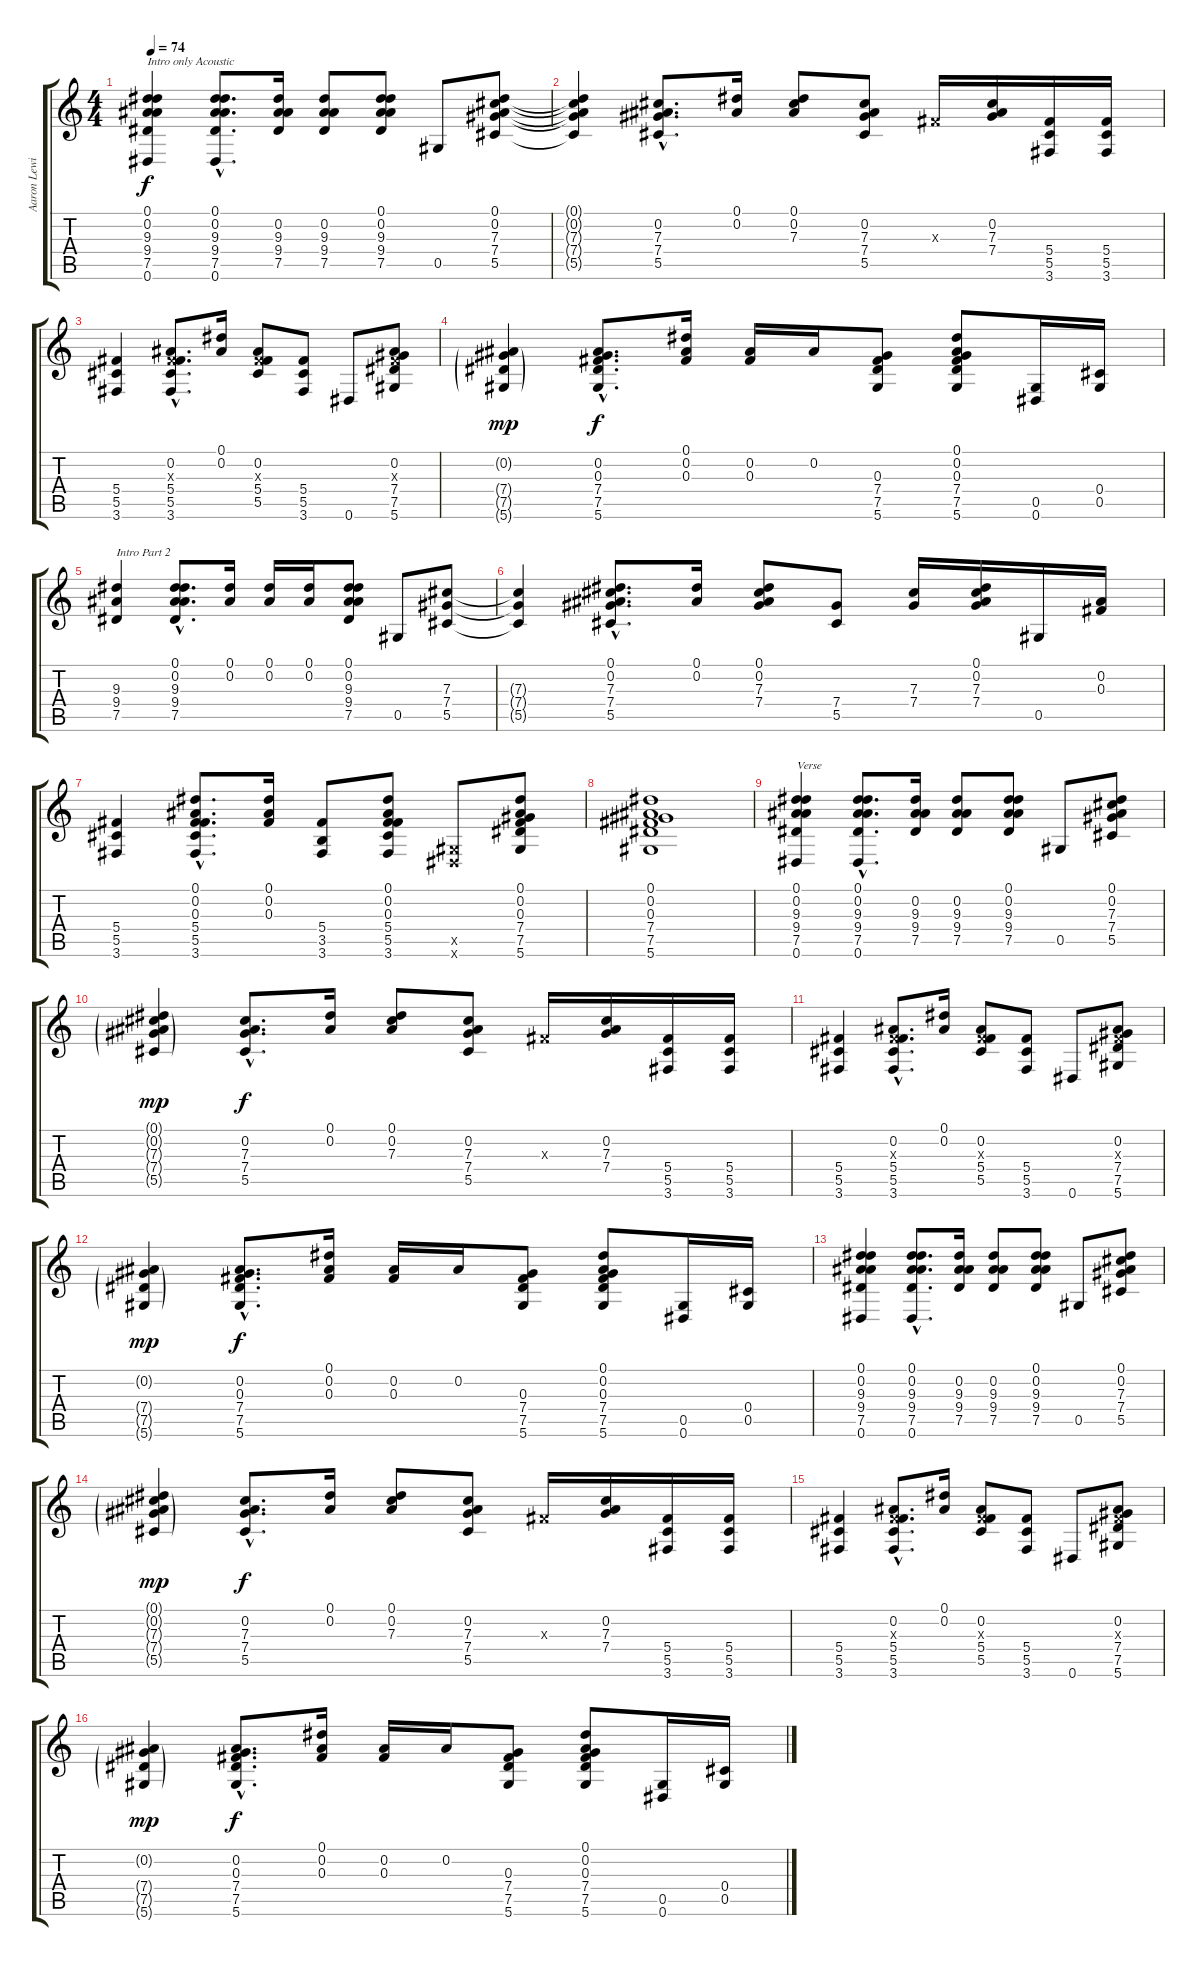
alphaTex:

\track ("Aaron Lewis" "Aaron Lewi") {instrument acousticguitarnylon}
\staff {score tabs}
\tuning (Eb4 Bb3 Gb3 Db3 Ab2 Eb2) {hide}
\ts (4 4)
\tempo 74
\clef g2
\ks c
(0.1 0.2 9.3 9.4 7.5 0.6).4{txt "Intro only Acoustic" dy f instrument acousticguitarnylon} (0.1{hac} 0.2{hac} 9.3{hac} 9.4{hac} 7.5{hac} 0.6{hac}).8{d} (0.2 9.3 9.4 7.5).16 (0.2 9.3 9.4 7.5).8 (0.1 0.2 9.3 9.4 7.5).8 0.5.8 (0.1 0.2 7.3 7.4 5.5).8 |
(0.1{t} 0.2{t} 7.3{t} 7.4{t} 5.5{t}).4 (0.2{hac} 7.3{hac} 7.4{hac} 5.5{hac}).8{d} (0.1 0.2).16 (0.1 0.2 7.3).8 (0.2 7.3 7.4 5.5).8 0.3{x}.16 (0.2 7.3 7.4).16 (5.4 5.5 3.6).16 (5.4 5.5 3.6).16 |
(5.4 5.5 3.6).4 (0.2{hac} 0.3{hac x} 5.4{hac} 5.5{hac} 3.6{hac}).8{d} (0.1 0.2).16 (0.2 0.3{x} 5.4 5.5).8 (5.4 5.5 3.6).8 0.6.8 (0.2 0.3{x} 7.4 7.5 5.6).8 |
(0.2{g} 7.4{g} 7.5{g} 5.6{g}).4{dy mp} (0.2{hac} 0.3{hac} 7.4{hac} 7.5{hac} 5.6{hac}).8{d dy f} (0.1 0.2 0.3).16 (0.2 0.3).16 0.2.16 (0.3 7.4 7.5 5.6).8 (0.1 0.2 0.3 7.4 7.5 5.6).8 (0.5 0.6).16 (0.4 0.5).16 |
(9.3 9.4 7.5).4{txt "Intro Part 2 "} (0.1{hac} 0.2{hac} 9.3{hac} 9.4{hac} 7.5{hac}).8{d} (0.1 0.2).16 (0.1 0.2).16 (0.1 0.2).16 (0.1 0.2 9.3 9.4 7.5).8 0.5.8 (7.3 7.4 5.5).8 |
(7.3{t} 7.4{t} 5.5{t}).4 (0.1{hac} 0.2{hac} 7.3{hac} 7.4{hac} 5.5{hac}).8{d} (0.1 0.2).16 (0.1 0.2 7.3 7.4).8 (7.4 5.5).8 (7.3 7.4).16 (0.1 0.2 7.3 7.4).16 0.5.16 (0.2 0.3).16 |
(5.4 5.5 3.6).4 (0.1{hac} 0.2{hac} 0.3{hac} 5.4{hac} 5.5{hac} 3.6{hac}).8{d} (0.1 0.2 0.3).16 (5.4 3.5 3.6).8 (0.1 0.2 0.3 5.4 5.5 3.6).8 (0.5{x} 0.6{x}).8 (0.1 0.2 0.3 7.4 7.5 5.6).8 |
(0.1 0.2 0.3 7.4 7.5 5.6).1 |
(0.1 0.2 9.3 9.4 7.5 0.6).4{txt "Verse"} (0.1{hac} 0.2{hac} 9.3{hac} 9.4{hac} 7.5{hac} 0.6{hac}).8{d} (0.2 9.3 9.4 7.5).16 (0.2 9.3 9.4 7.5).8 (0.1 0.2 9.3 9.4 7.5).8 0.5.8 (0.1 0.2 7.3 7.4 5.5).8 |
(0.1{g} 0.2{g} 7.3{g} 7.4{g} 5.5{g}).4{dy mp} (0.2{hac} 7.3{hac} 7.4{hac} 5.5{hac}).8{d dy f} (0.1 0.2).16 (0.1 0.2 7.3).8 (0.2 7.3 7.4 5.5).8 0.3{x}.16 (0.2 7.3 7.4).16 (5.4 5.5 3.6).16 (5.4 5.5 3.6).16 |
(5.4 5.5 3.6).4 (0.2{hac} 0.3{hac x} 5.4{hac} 5.5{hac} 3.6{hac}).8{d} (0.1 0.2).16 (0.2 0.3{x} 5.4 5.5).8 (5.4 5.5 3.6).8 0.6.8 (0.2 0.3{x} 7.4 7.5 5.6).8 |
(0.2{g} 7.4{g} 7.5{g} 5.6{g}).4{dy mp} (0.2{hac} 0.3{hac} 7.4{hac} 7.5{hac} 5.6{hac}).8{d dy f} (0.1 0.2 0.3).16 (0.2 0.3).16 0.2.16 (0.3 7.4 7.5 5.6).8 (0.1 0.2 0.3 7.4 7.5 5.6).8 (0.5 0.6).16 (0.4 0.5).16 |
(0.1 0.2 9.3 9.4 7.5 0.6).4 (0.1{hac} 0.2{hac} 9.3{hac} 9.4{hac} 7.5{hac} 0.6{hac}).8{d} (0.2 9.3 9.4 7.5).16 (0.2 9.3 9.4 7.5).8 (0.1 0.2 9.3 9.4 7.5).8 0.5.8 (0.1 0.2 7.3 7.4 5.5).8 |
(0.1{g} 0.2{g} 7.3{g} 7.4{g} 5.5{g}).4{dy mp} (0.2{hac} 7.3{hac} 7.4{hac} 5.5{hac}).8{d dy f} (0.1 0.2).16 (0.1 0.2 7.3).8 (0.2 7.3 7.4 5.5).8 0.3{x}.16 (0.2 7.3 7.4).16 (5.4 5.5 3.6).16 (5.4 5.5 3.6).16 |
(5.4 5.5 3.6).4 (0.2{hac} 0.3{hac x} 5.4{hac} 5.5{hac} 3.6{hac}).8{d} (0.1 0.2).16 (0.2 0.3{x} 5.4 5.5).8 (5.4 5.5 3.6).8 0.6.8 (0.2 0.3{x} 7.4 7.5 5.6).8 |
(0.2{g} 7.4{g} 7.5{g} 5.6{g}).4{dy mp} (0.2{hac} 0.3{hac} 7.4{hac} 7.5{hac} 5.6{hac}).8{d dy f} (0.1 0.2 0.3).16 (0.2 0.3).16 0.2.16 (0.3 7.4 7.5 5.6).8 (0.1 0.2 0.3 7.4 7.5 5.6).8 (0.5 0.6).16 (0.4 0.5).16
